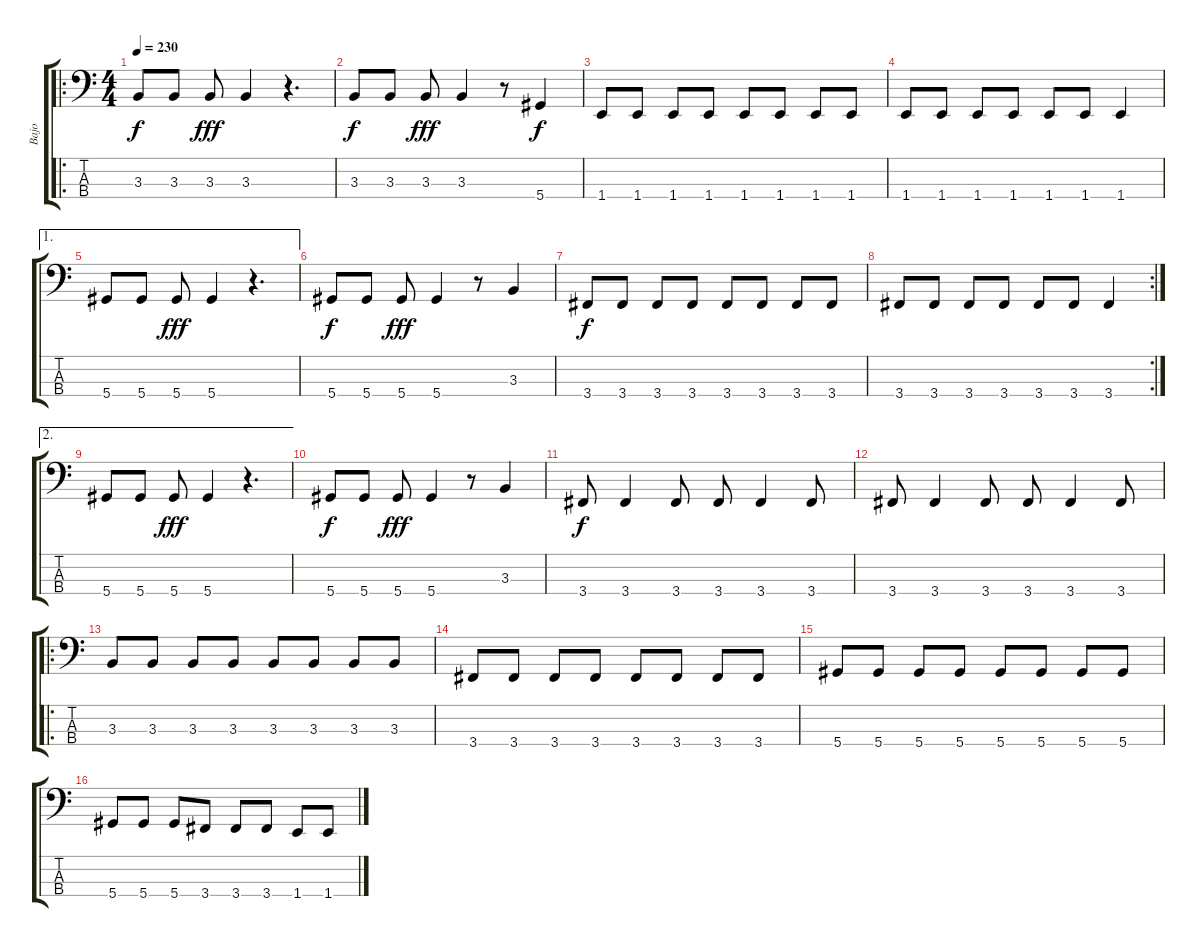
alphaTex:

\track ("Bajo" "Bajo") {instrument electricbasspick}
\staff {score tabs}
\tuning (Gb2 Db2 Ab1 Eb1) {hide}
\ro
\ts (4 4)
\tempo 230
\clef f4
\ks c
3.3.8{dy f instrument electricbasspick} 3.3.8 3.3.8{dy fff} 3.3.4 r.4{d} |
3.3.8{dy f} 3.3.8 3.3.8{dy fff} 3.3.4 r.8 5.4.4{dy f} |
1.4.8 1.4.8 1.4.8 1.4.8 1.4.8 1.4.8 1.4.8 1.4.8 |
1.4.8 1.4.8 1.4.8 1.4.8 1.4.8 1.4.8 1.4.4 |
\ae 1
5.4.8 5.4.8 5.4.8{dy fff} 5.4.4 r.4{d} |
5.4.8{dy f} 5.4.8 5.4.8{dy fff} 5.4.4 r.8 3.3.4 |
3.4.8{dy f} 3.4.8 3.4.8 3.4.8 3.4.8 3.4.8 3.4.8 3.4.8 |
\rc 2
3.4.8 3.4.8 3.4.8 3.4.8 3.4.8 3.4.8 3.4.4 |
\ae 2
5.4.8 5.4.8 5.4.8{dy fff} 5.4.4 r.4{d} |
5.4.8{dy f} 5.4.8 5.4.8{dy fff} 5.4.4 r.8 3.3.4 |
3.4.8{dy f} 3.4.4 3.4.8 3.4.8 3.4.4 3.4.8 |
3.4.8 3.4.4 3.4.8 3.4.8 3.4.4 3.4.8 |
\ro
3.3.8 3.3.8 3.3.8 3.3.8 3.3.8 3.3.8 3.3.8 3.3.8 |
3.4.8 3.4.8 3.4.8 3.4.8 3.4.8 3.4.8 3.4.8 3.4.8 |
5.4.8 5.4.8 5.4.8 5.4.8 5.4.8 5.4.8 5.4.8 5.4.8 |
5.4.8 5.4.8 5.4.8 3.4.8 3.4.8 3.4.8 1.4.8 1.4.8
